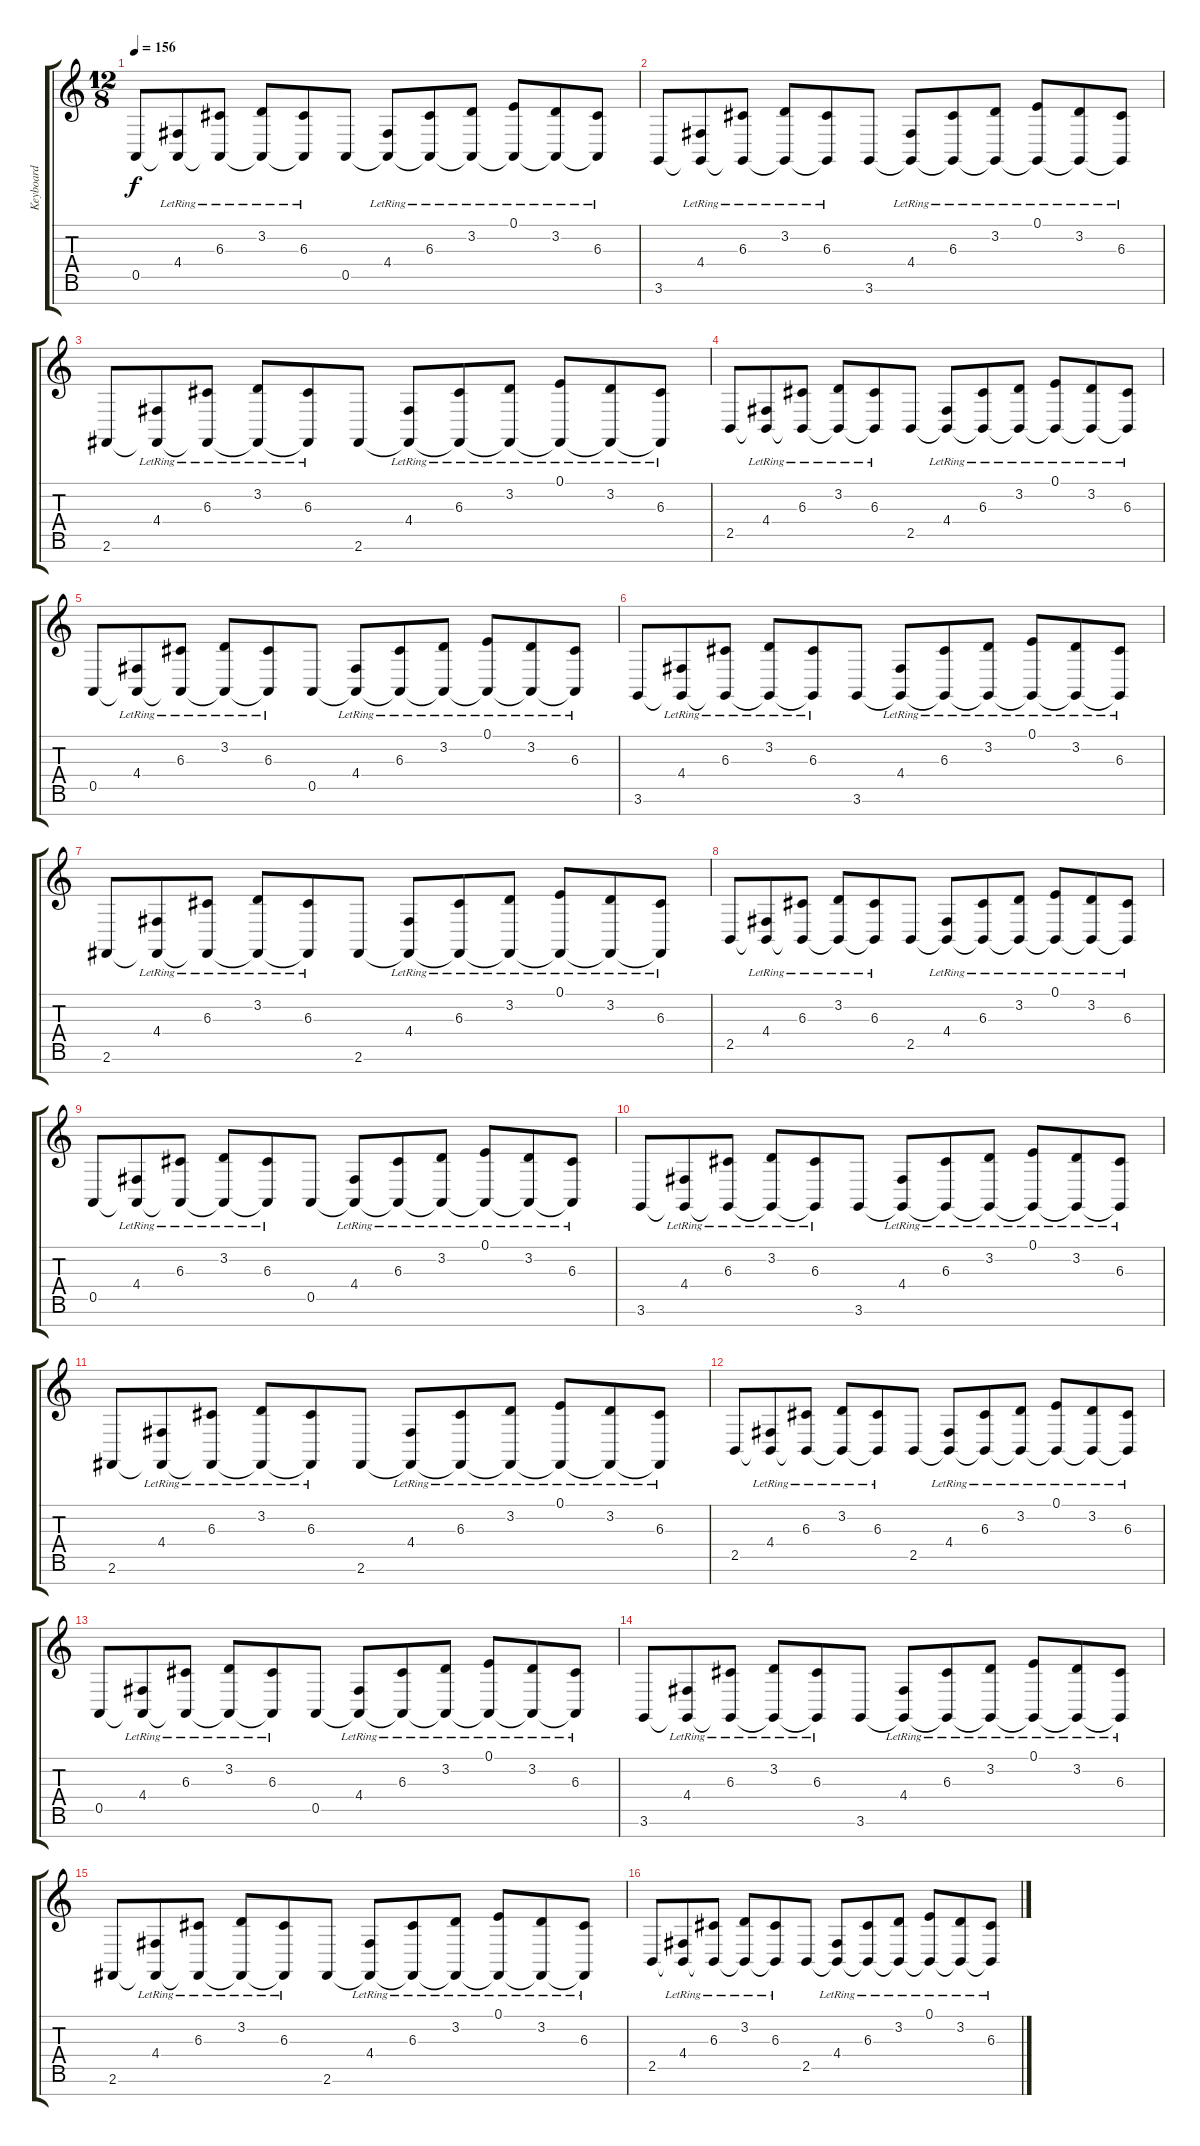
\track ("Keyboard" "Keyboard") {instrument brightacousticpiano}
\staff {score tabs}
\tuning (E4 B3 G3 D3 A2 E2 B1) {hide}
\ts (12 8)
\tempo 156
\clef g2
\ks c
0.5.8{dy f} (4.4{lr} 0.5{t}).8 (6.3{lr} 0.5{t}).8 (3.2{lr} 0.5{t}).8 (6.3{lr} 0.5{t}).8 0.5.8 (4.4{lr} 0.5{t}).8 (6.3{lr} 0.5{t}).8 (3.2{lr} 0.5{t}).8 (0.1{lr} 0.5{t}).8 (3.2{lr} 0.5{t}).8 (6.3{lr} 0.5{t}).8 |
3.6.8 (4.4{lr} 3.6{t}).8 (6.3{lr} 3.6{t}).8 (3.2{lr} 3.6{t}).8 (6.3{lr} 3.6{t}).8 3.6.8 (4.4{lr} 3.6{t}).8 (6.3{lr} 3.6{t}).8 (3.2{lr} 3.6{t}).8 (0.1{lr} 3.6{t}).8 (3.2{lr} 3.6{t}).8 (6.3{lr} 3.6{t}).8 |
2.6.8 (4.4{lr} 2.6{t}).8 (6.3{lr} 2.6{t}).8 (3.2{lr} 2.6{t}).8 (6.3{lr} 2.6{t}).8 2.6.8 (4.4{lr} 2.6{t}).8 (6.3{lr} 2.6{t}).8 (3.2{lr} 2.6{t}).8 (0.1{lr} 2.6{t}).8 (3.2{lr} 2.6{t}).8 (6.3{lr} 2.6{t}).8 |
2.5.8 (4.4{lr} 2.5{t}).8 (6.3{lr} 2.5{t}).8 (3.2{lr} 2.5{t}).8 (6.3{lr} 2.5{t}).8 2.5.8 (4.4{lr} 2.5{t}).8 (6.3{lr} 2.5{t}).8 (3.2{lr} 2.5{t}).8 (0.1{lr} 2.5{t}).8 (3.2{lr} 2.5{t}).8 (6.3{lr} 2.5{t}).8 |
0.5.8 (4.4{lr} 0.5{t}).8 (6.3{lr} 0.5{t}).8 (3.2{lr} 0.5{t}).8 (6.3{lr} 0.5{t}).8 0.5.8 (4.4{lr} 0.5{t}).8 (6.3{lr} 0.5{t}).8 (3.2{lr} 0.5{t}).8 (0.1{lr} 0.5{t}).8 (3.2{lr} 0.5{t}).8 (6.3{lr} 0.5{t}).8 |
3.6.8 (4.4{lr} 3.6{t}).8 (6.3{lr} 3.6{t}).8 (3.2{lr} 3.6{t}).8 (6.3{lr} 3.6{t}).8 3.6.8 (4.4{lr} 3.6{t}).8 (6.3{lr} 3.6{t}).8 (3.2{lr} 3.6{t}).8 (0.1{lr} 3.6{t}).8 (3.2{lr} 3.6{t}).8 (6.3{lr} 3.6{t}).8 |
2.6.8 (4.4{lr} 2.6{t}).8 (6.3{lr} 2.6{t}).8 (3.2{lr} 2.6{t}).8 (6.3{lr} 2.6{t}).8 2.6.8 (4.4{lr} 2.6{t}).8 (6.3{lr} 2.6{t}).8 (3.2{lr} 2.6{t}).8 (0.1{lr} 2.6{t}).8 (3.2{lr} 2.6{t}).8 (6.3{lr} 2.6{t}).8 |
2.5.8 (4.4{lr} 2.5{t}).8 (6.3{lr} 2.5{t}).8 (3.2{lr} 2.5{t}).8 (6.3{lr} 2.5{t}).8 2.5.8 (4.4{lr} 2.5{t}).8 (6.3{lr} 2.5{t}).8 (3.2{lr} 2.5{t}).8 (0.1{lr} 2.5{t}).8 (3.2{lr} 2.5{t}).8 (6.3{lr} 2.5{t}).8 |
0.5.8 (4.4{lr} 0.5{t}).8 (6.3{lr} 0.5{t}).8 (3.2{lr} 0.5{t}).8 (6.3{lr} 0.5{t}).8 0.5.8 (4.4{lr} 0.5{t}).8 (6.3{lr} 0.5{t}).8 (3.2{lr} 0.5{t}).8 (0.1{lr} 0.5{t}).8 (3.2{lr} 0.5{t}).8 (6.3{lr} 0.5{t}).8 |
3.6.8 (4.4{lr} 3.6{t}).8 (6.3{lr} 3.6{t}).8 (3.2{lr} 3.6{t}).8 (6.3{lr} 3.6{t}).8 3.6.8 (4.4{lr} 3.6{t}).8 (6.3{lr} 3.6{t}).8 (3.2{lr} 3.6{t}).8 (0.1{lr} 3.6{t}).8 (3.2{lr} 3.6{t}).8 (6.3{lr} 3.6{t}).8 |
2.6.8 (4.4{lr} 2.6{t}).8 (6.3{lr} 2.6{t}).8 (3.2{lr} 2.6{t}).8 (6.3{lr} 2.6{t}).8 2.6.8 (4.4{lr} 2.6{t}).8 (6.3{lr} 2.6{t}).8 (3.2{lr} 2.6{t}).8 (0.1{lr} 2.6{t}).8 (3.2{lr} 2.6{t}).8 (6.3{lr} 2.6{t}).8 |
2.5.8 (4.4{lr} 2.5{t}).8 (6.3{lr} 2.5{t}).8 (3.2{lr} 2.5{t}).8 (6.3{lr} 2.5{t}).8 2.5.8 (4.4{lr} 2.5{t}).8 (6.3{lr} 2.5{t}).8 (3.2{lr} 2.5{t}).8 (0.1{lr} 2.5{t}).8 (3.2{lr} 2.5{t}).8 (6.3{lr} 2.5{t}).8 |
0.5.8 (4.4{lr} 0.5{t}).8 (6.3{lr} 0.5{t}).8 (3.2{lr} 0.5{t}).8 (6.3{lr} 0.5{t}).8 0.5.8 (4.4{lr} 0.5{t}).8 (6.3{lr} 0.5{t}).8 (3.2{lr} 0.5{t}).8 (0.1{lr} 0.5{t}).8 (3.2{lr} 0.5{t}).8 (6.3{lr} 0.5{t}).8 |
3.6.8 (4.4{lr} 3.6{t}).8 (6.3{lr} 3.6{t}).8 (3.2{lr} 3.6{t}).8 (6.3{lr} 3.6{t}).8 3.6.8 (4.4{lr} 3.6{t}).8 (6.3{lr} 3.6{t}).8 (3.2{lr} 3.6{t}).8 (0.1{lr} 3.6{t}).8 (3.2{lr} 3.6{t}).8 (6.3{lr} 3.6{t}).8 |
2.6.8 (4.4{lr} 2.6{t}).8 (6.3{lr} 2.6{t}).8 (3.2{lr} 2.6{t}).8 (6.3{lr} 2.6{t}).8 2.6.8 (4.4{lr} 2.6{t}).8 (6.3{lr} 2.6{t}).8 (3.2{lr} 2.6{t}).8 (0.1{lr} 2.6{t}).8 (3.2{lr} 2.6{t}).8 (6.3{lr} 2.6{t}).8 |
2.5.8 (4.4{lr} 2.5{t}).8 (6.3{lr} 2.5{t}).8 (3.2{lr} 2.5{t}).8 (6.3{lr} 2.5{t}).8 2.5.8 (4.4{lr} 2.5{t}).8 (6.3{lr} 2.5{t}).8 (3.2{lr} 2.5{t}).8 (0.1{lr} 2.5{t}).8 (3.2{lr} 2.5{t}).8 (6.3{lr} 2.5{t}).8
